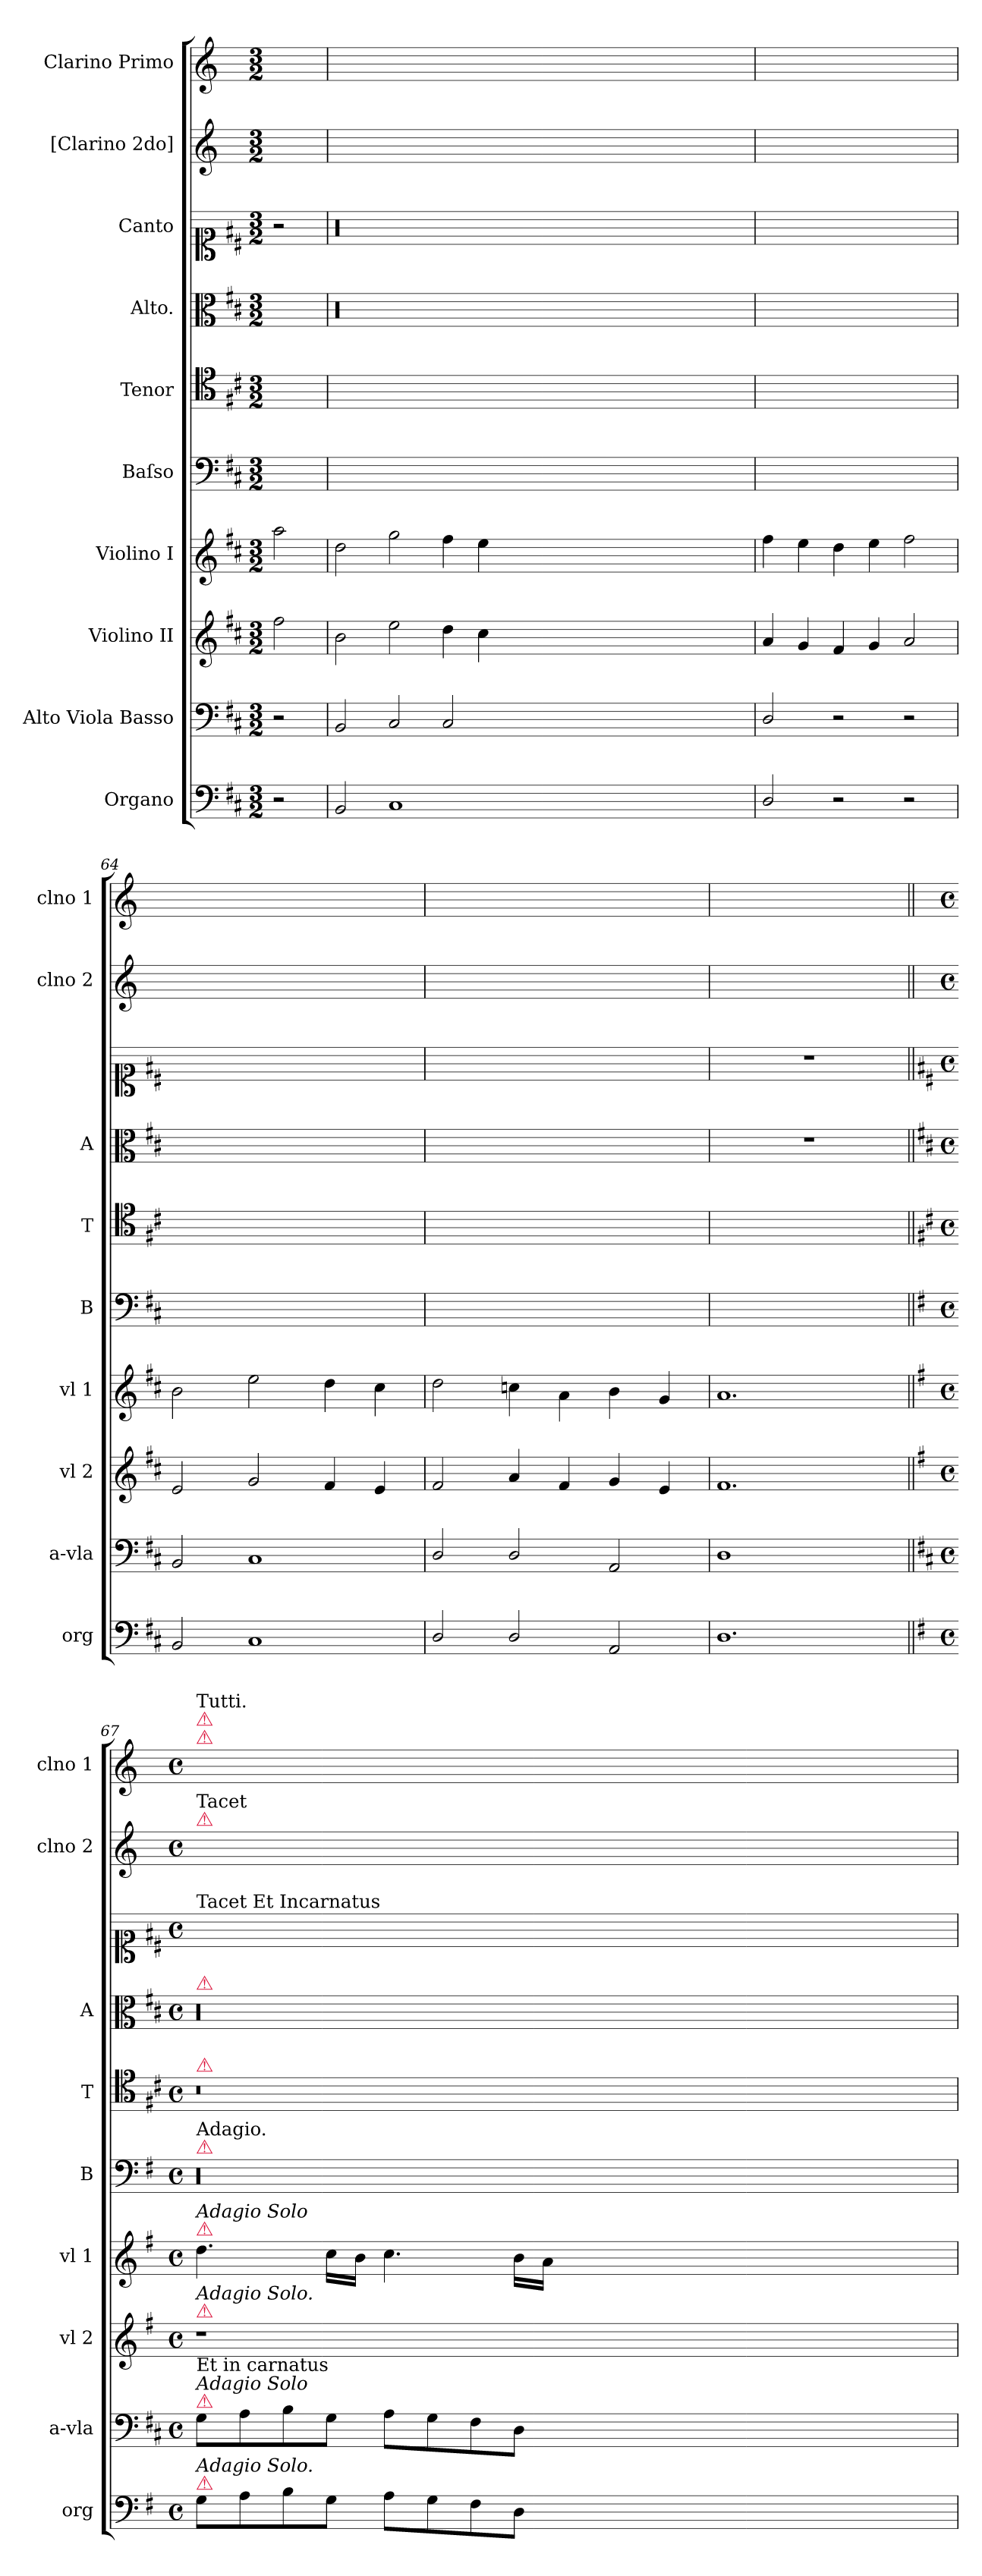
**kern	**kern	**kern	**kern	**kern	**kern	**kern	**kern	**kern	**kern
*part10	*part9	*part8	*part7	*part6	*part5	*part4	*part3	*part2	*part1
*staff10	*staff9	*staff8	*staff7	*staff6	*staff5	*staff4	*staff3	*staff2	*staff1
*I"Organo	*I"Alto Viola Basso	*I"Violino II	*I"Violino I	*I"Baſso	*I"Tenor	*I"Alto.	*I"Canto	*I"[Clarino 2do]	*I"Clarino Primo
*I'org	*I'a-vla	*I'vl 2	*I'vl 1	*I'B	*I'T	*I'A	*	*I'clno 2	*I'clno 1
*clefF4	*clefF4	*clefG2	*clefG2	*clefF4	*clefC4	*clefC3	*clefC1	*clefG2	*clefG2
*	*	*	*	*	*	*	*	*ITrd-1c-2	*ITrd-1c-2
*k[f#c#]	*k[f#c#]	*k[f#c#]	*k[f#c#]	*k[f#c#]	*k[f#c#]	*k[f#c#]	*k[f#c#]	*k[f#c#]	*k[f#c#]
*	*D:	*D:	*D:	*D:	*D:	*D:	*D:	*D:	*D:
*M3/2	*M3/2	*M3/2	*M3/2	*M3/2	*M3/2	*M3/2	*M3/2	*M3/2	*M3/2
=	=	=	=	=	=	=	=	=	=
2r	2r	2ff#\	2aa\	2ryy	2ryy	2ryy	2r	2ryy	2ryy
=62	=62	=62	=62	=62	=62	=62	=62	=62	=62
2BB/	2BB/	2b\	2dd\	1.ryy	1.ryy	00.r	00.r	1.ryy	1.ryy
1C#	2C#/	2ee\	2gg\	.	.	.	.	.	.
.	2C#/	4dd\	4ff#\	.	.	.	.	.	.
.	.	4cc#\	4ee\	.	.	.	.	.	.
00ryy	00ryy	00ryy	00ryy	00ryy	00ryy	.	.	00ryy	00ryy
2ryy	2ryy	2ryy	2ryy	2ryy	2ryy	.	.	2ryy	2ryy
=63	=63	=63	=63	=63	=63	=63	=63	=63	=63
2D/	2D/	4a/	4ff#\	1.ryy	1.ryy	1.ryy	1.ryy	1.ryy	1.ryy
.	.	4g/	4ee\	.	.	.	.	.	.
2r	2r	4f#/	4dd\	.	.	.	.	.	.
.	.	4g/	4ee\	.	.	.	.	.	.
2r	2r	2a/	2ff#\	.	.	.	.	.	.
=64	=64	=64	=64	=64	=64	=64	=64	=64	=64
2BB/	2BB/	2e/	2b\	1.ryy	1.ryy	1.ryy	1.ryy	1.ryy	1.ryy
1C#	1C#	2g/	2ee\	.	.	.	.	.	.
.	.	4f#/	4dd\	.	.	.	.	.	.
.	.	4e/	4cc#\	.	.	.	.	.	.
=65	=65	=65	=65	=65	=65	=65	=65	=65	=65
2D/	2D/	2f#/	2dd\	1.ryy	1.ryy	1.ryy	1.ryy	1.ryy	1.ryy
2D/	2D/	4a/	4ccn\	.	.	.	.	.	.
.	.	4f#/	4a\	.	.	.	.	.	.
2AA/	2AA/	4g/	4b\	.	.	.	.	.	.
.	.	4e/	4g/	.	.	.	.	.	.
=66	=66	=66	=66	=66	=66	=66	=66	=66	=66
1.D	1D	1.f#	1.a	1.ryy	1.ryy	1.r	1.r	1.ryy	1.ryy
.	2ryy	.	.	.	.	.	.	.	.
=67||	=67||	=67||	=67||	=67||	=67||	=67||	=67||	=67||	=67||
*k[f#]	*k[f#c#]	*k[f#]	*k[f#]	*k[f#]	*k[f#c#]	*k[f#c#]	*k[f#c#]	*	*
*M4/4	*M4/4	*M4/4	*M4/4	*M4/4	*M4/4	*M4/4	*M4/4	*M4/4	*M4/4
*met(c)	*met(c)	*met(c)	*met(c)	*met(c)	*met(c)	*met(c)	*met(c)	*met(c)	*met(c)
!	!	!	!	!	!	!	!	!	!LO:TX:a:color=crimson:t=⚠
!	!	!	!	!	!	!	!	!	!LO:TX:a:color=crimson:t=⚠
!	!	!	!	!	!	!	!	!	!LO:TX:a:t=Tutti.
!	!	!	!	!	!	!	!	!LO:TX:a:color=crimson:t=⚠	!
!	!	!	!	!	!	!	!	!LO:TX:a:t=Tacet	!
!	!	!	!	!	!	!	!LO:TX:a:t=Tacet Et Incarnatus	!	!
!	!	!	!	!	!	!LO:TX:a:color=crimson:t=⚠	!	!	!
!	!	!	!	!	!LO:TX:a:color=crimson:t=⚠	!	!	!	!
!	!	!	!	!LO:TX:a:color=crimson:t=⚠	!	!	!	!	!
!	!	!	!	!LO:TX:a:t=Adagio.	!	!	!	!	!
!	!	!	!LO:TX:a:color=crimson:t=⚠	!	!	!	!	!	!
!	!	!	!LO:TX:a:i:t=Adagio Solo	!	!	!	!	!	!
!	!	!LO:TX:a:color=crimson:t=⚠	!	!	!	!	!	!	!
!	!	!LO:TX:b:t=Et in carnatus	!	!	!	!	!	!	!
!	!	!LO:TX:a:i:t=Adagio Solo.	!	!	!	!	!	!	!
!	!LO:TX:a:color=crimson:t=⚠	!	!	!	!	!	!	!	!
!	!LO:TX:a:i:t=Adagio Solo	!	!	!	!	!	!	!	!
!LO:TX:a:color=crimson:t=⚠	!	!	!	!	!	!	!	!	!
!LO:TX:a:i:t=Adagio Solo.	!	!	!	!	!	!	!	!	!
8G\L	8G\L	1r	4.dd\	00r	0r	00r	1ryy	1ryy	1ryy
8A\	8A\	.	.	.	.	.	.	.	.
8B\	8B\	.	.	.	.	.	.	.	.
8G\J	8G\J	.	16cc\LL	.	.	.	.	.	.
.	.	.	16b\JJ	.	.	.	.	.	.
8A\L	8A\L	.	4.cc\	.	.	.	.	.	.
8G\	8G\	.	.	.	.	.	.	.	.
8F#\	8F#\	.	.	.	.	.	.	.	.
8D\J	8D\J	.	16b\LL	.	.	.	.	.	.
.	.	.	16a\JJ	.	.	.	.	.	.
0.ryy	0.ryy	0.ryy	0.ryy	.	.	.	0.ryy	0.ryy	0.ryy
.	.	.	.	.	0ryy	.	.	.	.
=	=	=	=	=	=	=	=	=	=
*-	*-	*-	*-	*-	*-	*-	*-	*-	*-
